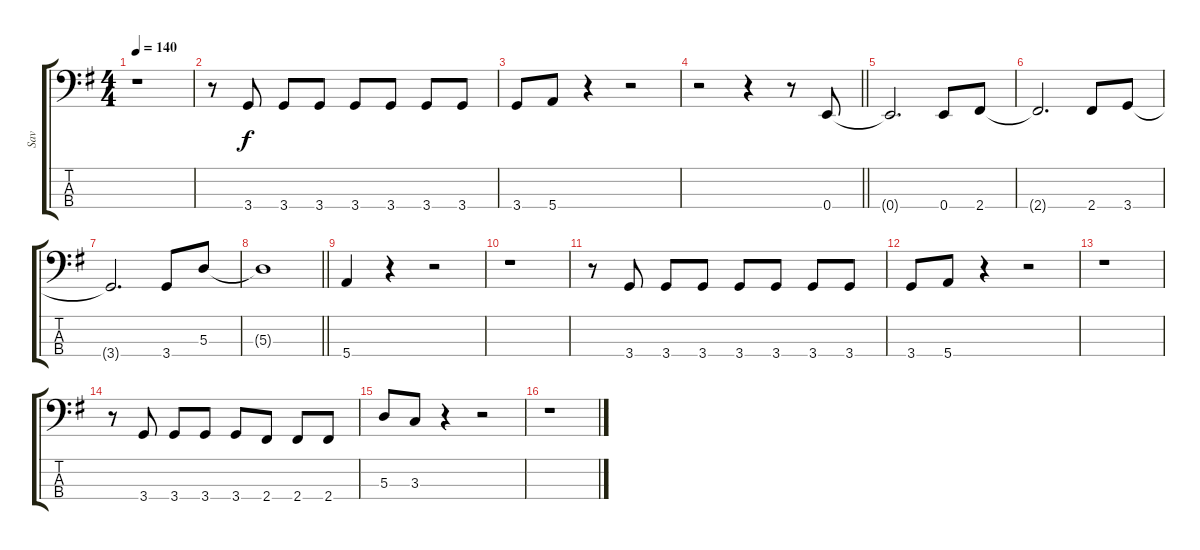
\track ("Sav" "Sav") {instrument electricbasspick}
\staff {score tabs}
\tuning (G2 D2 A1 E1) {hide}
\ts (4 4)
\tempo 140
\clef f4
\ks g
r.1{dy f} |
r.8 3.4.8 3.4.8 3.4.8 3.4.8 3.4.8 3.4.8 3.4.8 |
3.4.8 5.4.8 r.4 r.2 |
\barLineRight lightlight
r.2 r.4 r.8 0.4.8 |
0.4{t}.2{d} 0.4.8 2.4.8 |
2.4{t}.2{d} 2.4.8 3.4.8 |
3.4{t}.2{d} 3.4.8 5.3.8 |
\barLineRight lightlight
5.3{t}.1 |
5.4.4 r.4 r.2 |
r.1 |
r.8 3.4.8 3.4.8 3.4.8 3.4.8 3.4.8 3.4.8 3.4.8 |
3.4.8 5.4.8 r.4 r.2 |
r.1 |
r.8 3.4.8 3.4.8 3.4.8 3.4.8 2.4.8 2.4.8 2.4.8 |
5.3.8 3.3.8 r.4 r.2 |
r.1
